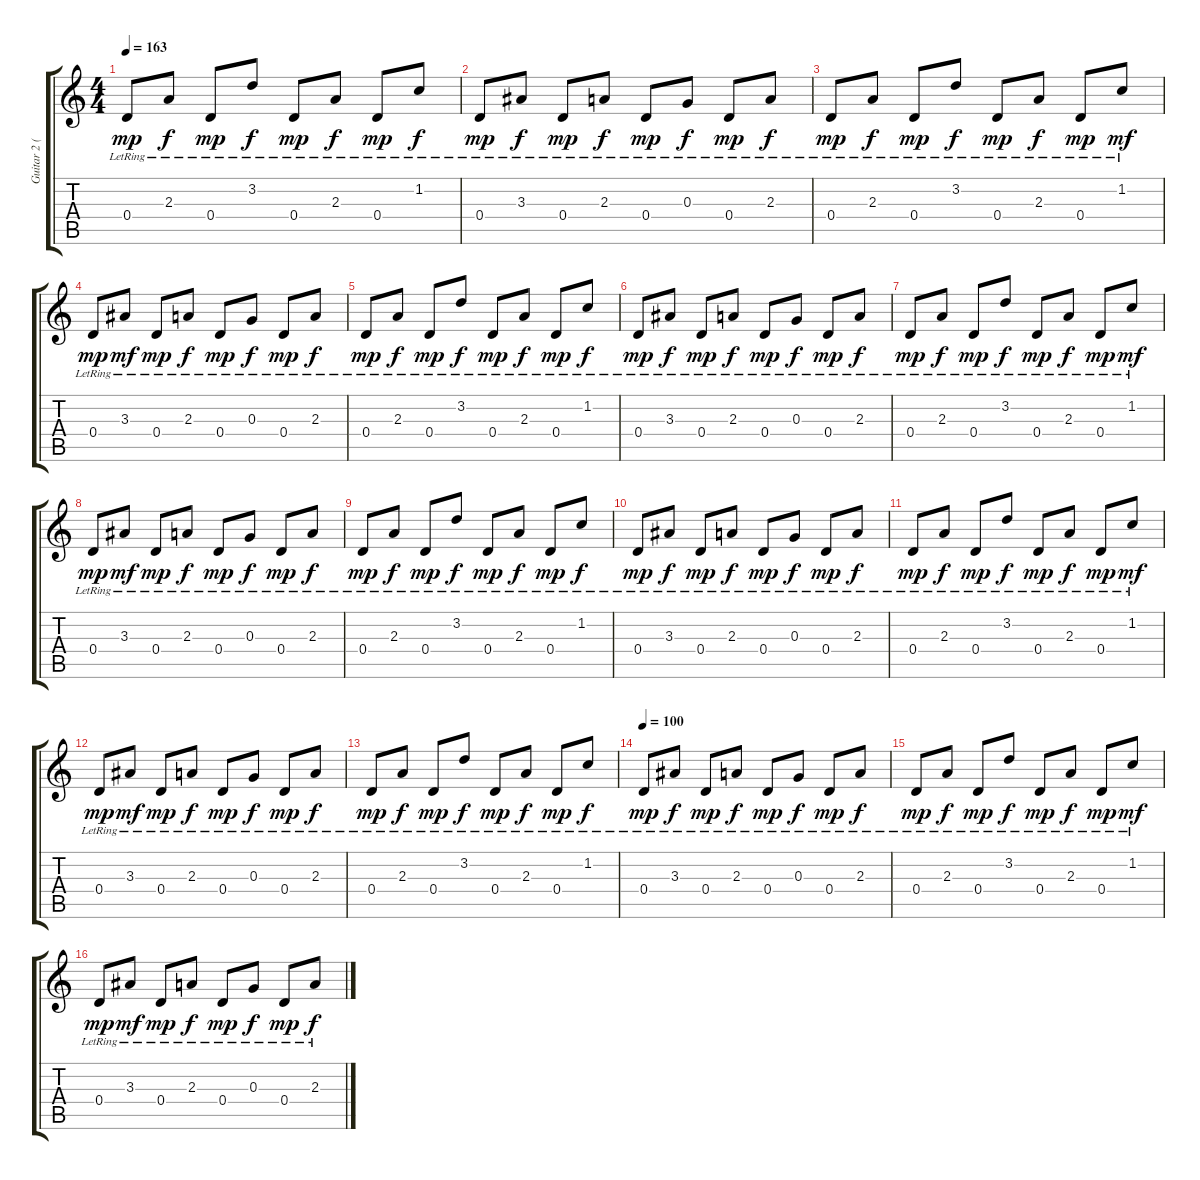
\track ("Guitar 2 (Clean)" "Guitar 2 (") {instrument electricguitarclean}
\staff {score tabs}
\tuning (E4 B3 G3 D3 A2 E2) {hide}
\ts (4 4)
\tempo 163
\clef g2
\ks c
0.4{lr}.8{dy mp} 2.3{lr}.8{dy f} 0.4{lr}.8{dy mp} 3.2{lr}.8{dy f} 0.4{lr}.8{dy mp} 2.3{lr}.8{dy f} 0.4{lr}.8{dy mp} 1.2{lr}.8{dy f} |
0.4{lr}.8{dy mp} 3.3{lr}.8{dy f} 0.4{lr}.8{dy mp} 2.3{lr}.8{dy f} 0.4{lr}.8{dy mp} 0.3{lr}.8{dy f} 0.4{lr}.8{dy mp} 2.3{lr}.8{dy f} |
0.4{lr}.8{dy mp} 2.3{lr}.8{dy f} 0.4{lr}.8{dy mp} 3.2{lr}.8{dy f} 0.4{lr}.8{dy mp} 2.3{lr}.8{dy f} 0.4{lr}.8{dy mp} 1.2{lr}.8{dy mf} |
0.4{lr}.8{dy mp} 3.3{lr}.8{dy mf} 0.4{lr}.8{dy mp} 2.3{lr}.8{dy f} 0.4{lr}.8{dy mp} 0.3{lr}.8{dy f} 0.4{lr}.8{dy mp} 2.3{lr}.8{dy f} |
0.4{lr}.8{dy mp} 2.3{lr}.8{dy f} 0.4{lr}.8{dy mp} 3.2{lr}.8{dy f} 0.4{lr}.8{dy mp} 2.3{lr}.8{dy f} 0.4{lr}.8{dy mp} 1.2{lr}.8{dy f} |
0.4{lr}.8{dy mp} 3.3{lr}.8{dy f} 0.4{lr}.8{dy mp} 2.3{lr}.8{dy f} 0.4{lr}.8{dy mp} 0.3{lr}.8{dy f} 0.4{lr}.8{dy mp} 2.3{lr}.8{dy f} |
0.4{lr}.8{dy mp} 2.3{lr}.8{dy f} 0.4{lr}.8{dy mp} 3.2{lr}.8{dy f} 0.4{lr}.8{dy mp} 2.3{lr}.8{dy f} 0.4{lr}.8{dy mp} 1.2{lr}.8{dy mf} |
0.4{lr}.8{dy mp} 3.3{lr}.8{dy mf} 0.4{lr}.8{dy mp} 2.3{lr}.8{dy f} 0.4{lr}.8{dy mp} 0.3{lr}.8{dy f} 0.4{lr}.8{dy mp} 2.3{lr}.8{dy f} |
0.4{lr}.8{dy mp} 2.3{lr}.8{dy f} 0.4{lr}.8{dy mp} 3.2{lr}.8{dy f} 0.4{lr}.8{dy mp} 2.3{lr}.8{dy f} 0.4{lr}.8{dy mp} 1.2{lr}.8{dy f} |
0.4{lr}.8{dy mp} 3.3{lr}.8{dy f} 0.4{lr}.8{dy mp} 2.3{lr}.8{dy f} 0.4{lr}.8{dy mp} 0.3{lr}.8{dy f} 0.4{lr}.8{dy mp} 2.3{lr}.8{dy f} |
0.4{lr}.8{dy mp} 2.3{lr}.8{dy f} 0.4{lr}.8{dy mp} 3.2{lr}.8{dy f} 0.4{lr}.8{dy mp} 2.3{lr}.8{dy f} 0.4{lr}.8{dy mp} 1.2{lr}.8{dy mf} |
0.4{lr}.8{dy mp} 3.3{lr}.8{dy mf} 0.4{lr}.8{dy mp} 2.3{lr}.8{dy f} 0.4{lr}.8{dy mp} 0.3{lr}.8{dy f} 0.4{lr}.8{dy mp} 2.3{lr}.8{dy f} |
0.4{lr}.8{dy mp} 2.3{lr}.8{dy f} 0.4{lr}.8{dy mp} 3.2{lr}.8{dy f} 0.4{lr}.8{dy mp} 2.3{lr}.8{dy f} 0.4{lr}.8{dy mp} 1.2{lr}.8{dy f} |
\tempo 100
0.4{lr}.8{dy mp} 3.3{lr}.8{dy f} 0.4{lr}.8{dy mp} 2.3{lr}.8{dy f} 0.4{lr}.8{dy mp} 0.3{lr}.8{dy f} 0.4{lr}.8{dy mp} 2.3{lr}.8{dy f} |
0.4{lr}.8{dy mp} 2.3{lr}.8{dy f} 0.4{lr}.8{dy mp} 3.2{lr}.8{dy f} 0.4{lr}.8{dy mp} 2.3{lr}.8{dy f} 0.4{lr}.8{dy mp} 1.2{lr}.8{dy mf} |
0.4{lr}.8{dy mp} 3.3{lr}.8{dy mf} 0.4{lr}.8{dy mp} 2.3{lr}.8{dy f} 0.4{lr}.8{dy mp} 0.3{lr}.8{dy f} 0.4{lr}.8{dy mp} 2.3{lr}.8{dy f}
